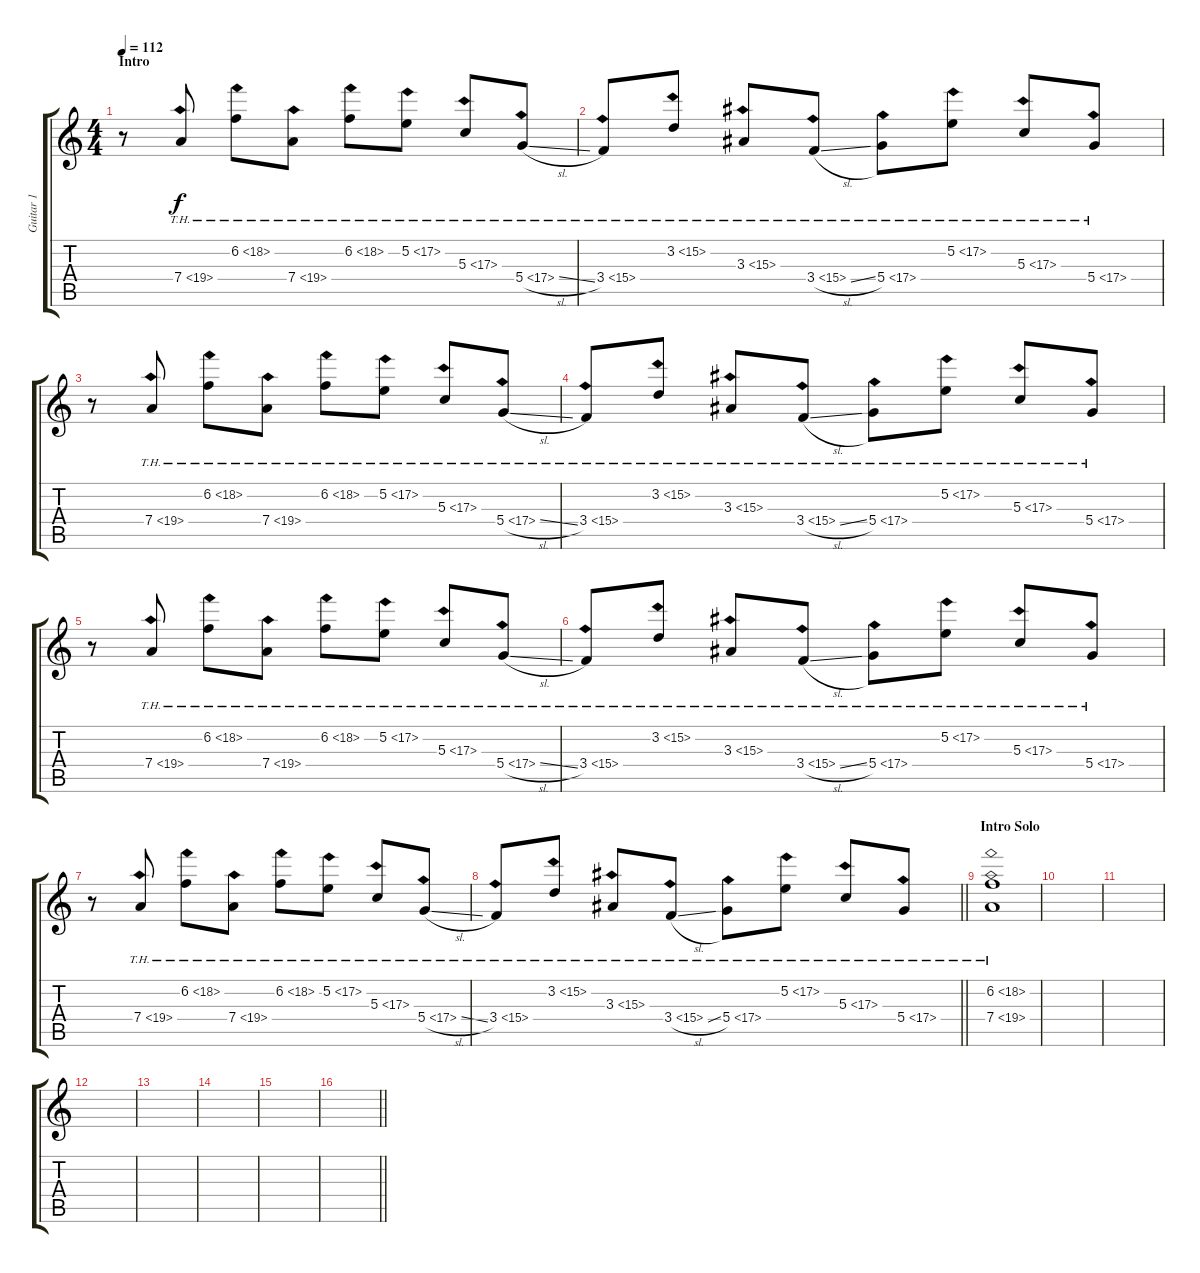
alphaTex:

\track ("Guitar 1" "Guitar 1") {instrument electricguitarclean}
\staff {score tabs}
\tuning (E4 B3 G3 D3 A2 E2) {hide}
\ts (4 4)
\section ("" "Intro")
\tempo 112
\clef g2
\ks c
r.8{dy f instrument electricguitarclean} 7.4{th 12}.8 6.2{th 12}.8 7.4{th 12}.8 6.2{th 12}.8 5.2{th 12}.8 5.3{th 12}.8 5.4{th 12 sl}.8 |
3.4{th 12}.8 3.2{th 12}.8 3.3{th 12}.8 3.4{th 12 sl}.8 5.4{th 12}.8 5.2{th 12}.8 5.3{th 12}.8 5.4{th 12}.8 |
r.8 7.4{th 12}.8 6.2{th 12}.8 7.4{th 12}.8 6.2{th 12}.8 5.2{th 12}.8 5.3{th 12}.8 5.4{th 12 sl}.8 |
3.4{th 12}.8 3.2{th 12}.8 3.3{th 12}.8 3.4{th 12 sl}.8 5.4{th 12}.8 5.2{th 12}.8 5.3{th 12}.8 5.4{th 12}.8 |
r.8 7.4{th 12}.8 6.2{th 12}.8 7.4{th 12}.8 6.2{th 12}.8 5.2{th 12}.8 5.3{th 12}.8 5.4{th 12 sl}.8 |
3.4{th 12}.8 3.2{th 12}.8 3.3{th 12}.8 3.4{th 12 sl}.8 5.4{th 12}.8 5.2{th 12}.8 5.3{th 12}.8 5.4{th 12}.8 |
r.8 7.4{th 12}.8 6.2{th 12}.8 7.4{th 12}.8 6.2{th 12}.8 5.2{th 12}.8 5.3{th 12}.8 5.4{th 12 sl}.8 |
\barLineRight lightlight
3.4{th 12}.8 3.2{th 12}.8 3.3{th 12}.8 3.4{th 12 sl}.8 5.4{th 12}.8 5.2{th 12}.8 5.3{th 12}.8 5.4{th 12}.8 |
\section ("" "Intro Solo")
(6.2{th 12} 7.4{th 12}).1 |
|
|
|
|
|
|
\barLineRight lightlight
